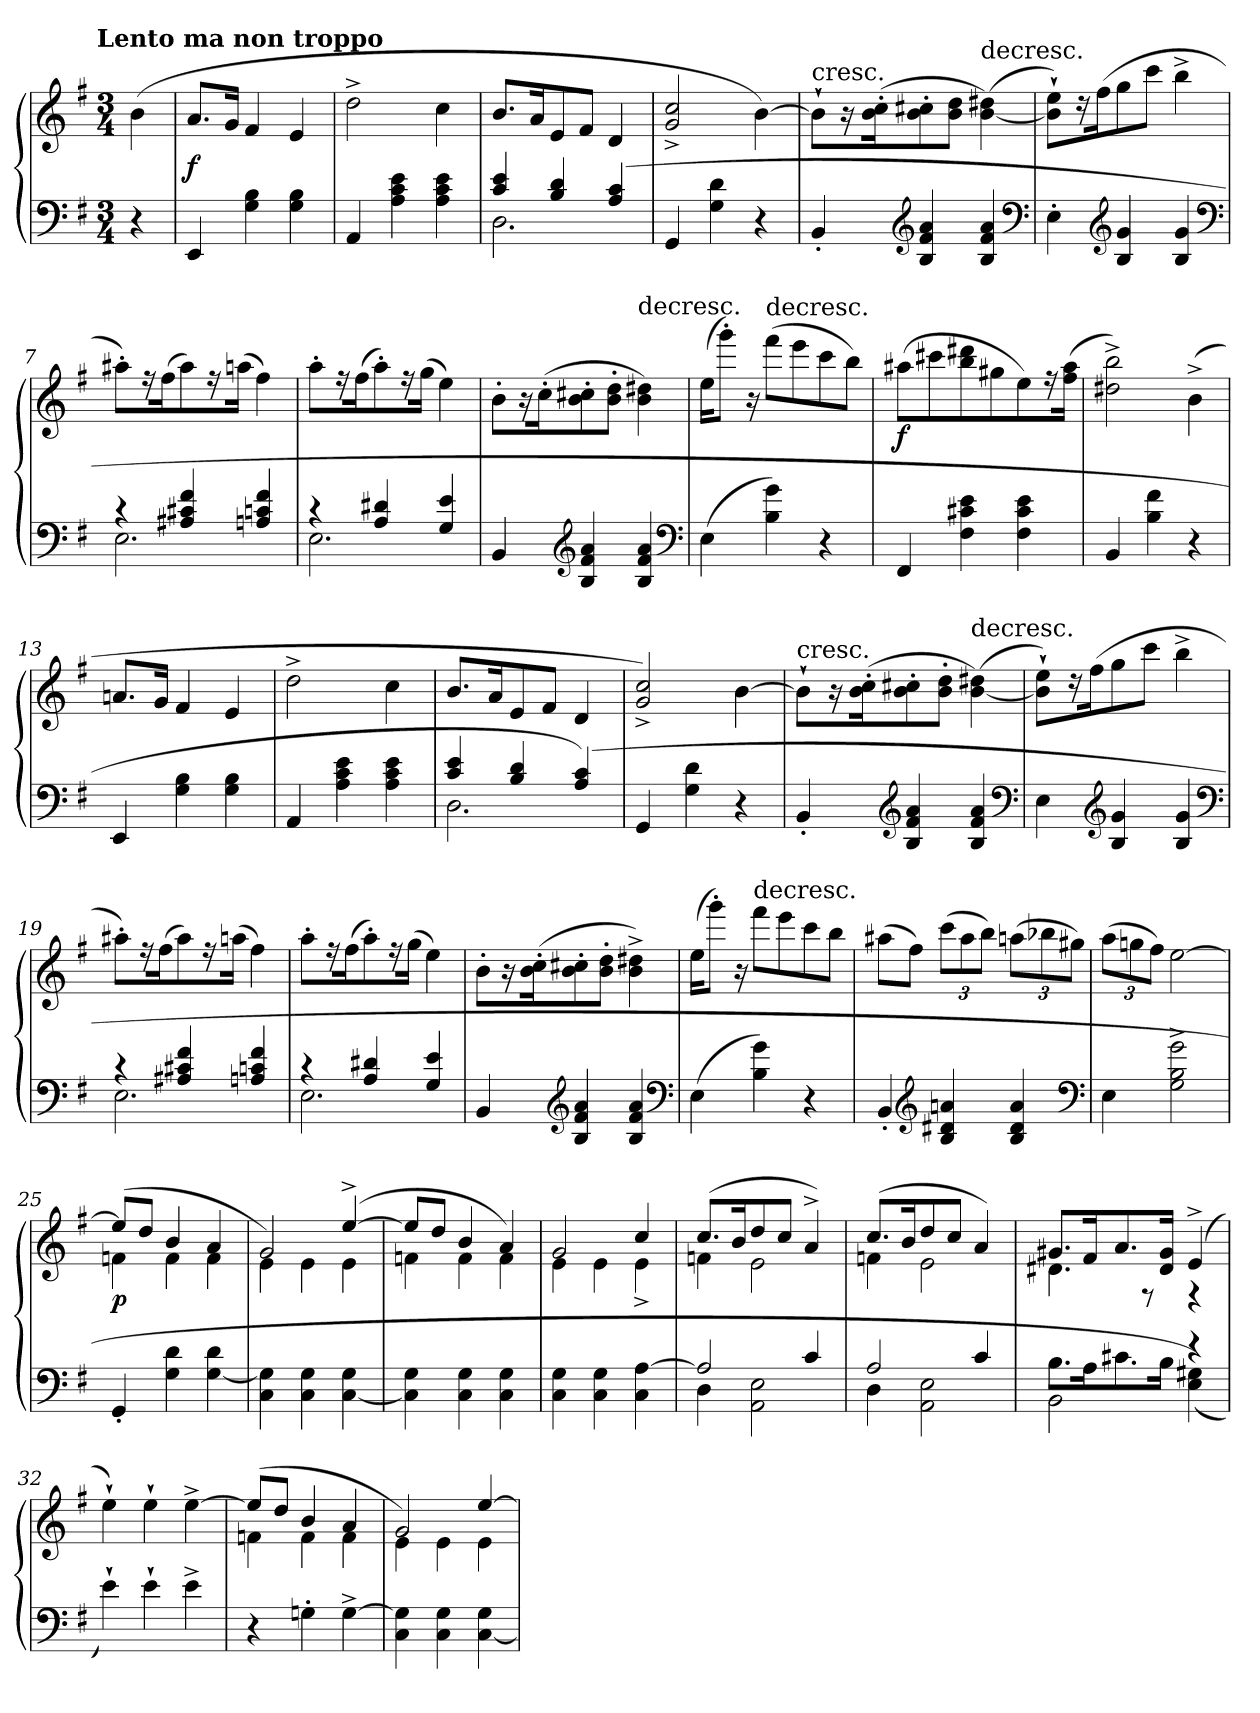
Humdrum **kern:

**kern	**kern	**dynam
*part1	*part1	*part1
*staff2	*staff1	*staff1/2
*clefF4	*clefG2	*
*k[f#]	*k[f#]	*
*e:	*e:	*
!!LO:TX:omd:t=Lento ma non troppo
*M3/4	*M3/4	*
*MM144	*MM144	*
=	=	=
4r	(4b\	.
=1	=1	=1
4EE/	8.a/L	f
.	16g/Jk	.
4G\ 4B\	4f#/	.
4G\ 4B\	4e/	.
=2	=2	=2
4AA/	2dd^\	.
4A\ 4c\ 4e\	.	.
4A\ 4c\ 4e\	4cc\	.
=3	=3	=3
*^	*	*
4c/ 4e/	2.D\	8.b/L	.
.	.	16a/K	.
4B/ 4d/	.	8e/	.
.	.	8f#/J	.
(4A/ 4c/	.	4d/	.
*v	*v	*	*
=4	=4	=4
4GG/	2g^/ 2cc^/	.
4G\ 4d\	.	.
4r	[4b\)	.
=5	=5	=5
!	!LO:TX:t=cresc.	!
4BB'/	8b`\L]	.
.	16r	.
.	(16b'\ 16cc'\K	.
*clefG2	*	*
4B/ 4f#/ 4a/	8b'\ 8cc#X'\	.
.	8b\ 8dd\J	.
!	!LO:TX:t=decresc.	!
4B/ 4f#/ 4a/	([4b\ 4dd#X\)	.
*clefF4	*	*
=6	=6	=6
4E'\	8b]`\ 8ee`\L)	.
.	16r	.
.	(16ff#\K	.
*clefG2	*	*
4B/ 4g/	8gg\	.
.	8ccc\J	.
4B/ 4g/	4bb^\	.
*clefF4	*	*
=7	=7	=7
*^	*	*
4r	2.E\	8aa#X'\L)	.
.	.	16r	.
.	.	(16ff#\K	.
4A#X/ 4c#X/ 4f#/	.	8aa#\)	.
.	.	16r	.
.	.	(16aan\Jk	.
4An/ 4cn/ 4f#/	.	4ff#\)	.
=8	=8	=8	=8
4r	2.E\	8aa'\L	.
.	.	16r	.
.	.	(16ff#\K	.
4A/ 4d#X/	.	8aa'\)	.
.	.	16r	.
.	.	(16gg\Jk	.
4G/ 4e/	.	4ee\)	.
*v	*v	*	*
=9	=9	=9
4BB/	8b'\L	.
.	16r	.
.	(16cc'\K	.
*clefG2	*	*
4B/ 4f#/ 4a/	8b'\ 8cc#X'\	.
.	8b'\ 8dd'\J	.
!	!LO:TX:t=decresc.	!
4B/ 4f#/ 4a/	4b\ 4dd#X\)	.
*clefF4	*	*
=10	=10	=10
(4E\	(16ee\KL	.
.	8ggg'\J)	.
.	16r	.
!	!LO:TX:t=decresc.	!
4B\ 4g\)	(8fff#\L	.
.	8eee\	.
4r	8ccc\	.
.	8bb\J)	.
=11	=11	=11
4FF#/	(8aa#X\L	f
.	8ccc#X\	.
4F#\ 4c#X\ 4e\	8bb\ 8ddd#X\	.
.	8gg#X\	.
4F#\ 4c#\ 4e\	8ee\)	.
.	16r	.
.	(16ff#\ 16aa#\Jk	.
=12	=12	=12
4BB/	2dd#X^\ 2bb^\)	.
4B\ 4f#\	.	.
4r	(4b^\	.
=13	=13	=13
4EE/	8.an/L	.
.	16g/Jk	.
4G\ 4B\	4f#/	.
4G\ 4B\	4e/	.
=14	=14	=14
4AA/	2dd^\	.
4A\ 4c\ 4e\	.	.
4A\ 4c\ 4e\	4cc\	.
=15	=15	=15
*^	*	*
4c/ 4e/	2.D\	8.b/L	.
.	.	16a/K	.
4B/ 4d/	.	8e/	.
.	.	8f#/J	.
(4A/ 4c/)	.	4d/	.
*v	*v	*	*
=16	=16	=16
4GG/	2g^/ 2cc^/)	.
4G\ 4d\	.	.
4r	[4b\	.
=17	=17	=17
!	!LO:TX:t=cresc.	!
4BB'/	8b`\L]	.
.	16r	.
.	(16b'\ 16cc'\K	.
*clefG2	*	*
4B/ 4f#/ 4a/	8b'\ 8cc#X'\	.
.	8b'\ 8dd'\J	.
!	!LO:TX:t=decresc.	!
4B/ 4f#/ 4a/	([4b\ 4dd#X\)	.
*clefF4	*	*
=18	=18	=18
4E\	8b]`\ 8ee`\L)	.
.	16r	.
.	(16ff#\K	.
*clefG2	*	*
4B/ 4g/	8gg\	.
.	8ccc\J	.
4B/ 4g/	4bb^\	.
*clefF4	*	*
=19	=19	=19
*^	*	*
4r	2.E\	8aa#X'\L)	.
.	.	16r	.
.	.	(16ff#\K	.
4A#X/ 4c#X/ 4f#/	.	8aa#\)	.
.	.	16r	.
.	.	(16aan\Jk	.
4An/ 4cn/ 4f#/	.	4ff#\)	.
=20	=20	=20	=20
4r	2.E\	8aa'\L	.
.	.	16r	.
.	.	(16ff#\K	.
4A/ 4d#X/	.	8aa'\)	.
.	.	16r	.
.	.	(16gg\Jk	.
4G/ 4e/	.	4ee\)	.
*v	*v	*	*
=21	=21	=21
4BB/	8b'\L	.
.	16r	.
.	(16b'\ 16cc'\K	.
*clefG2	*	*
4B/ 4f#/ 4a/	8b'\ 8cc#X'\	.
.	8b'\ 8dd'\J	.
4B/ 4f#/ 4a/	4b^\ 4dd#X^\)	.
*clefF4	*	*
=22	=22	=22
(4E\	(16ee\KL	.
.	8ggg'\J)	.
.	16r	.
!	!LO:TX:t=decresc.	!
4B\ 4g\)	8fff#\L	.
.	8eee\	.
4r	8ccc\	.
.	8bb\J	.
=23	=23	=23
4BB'/	(8aa#X\L	.
.	8ff#\J)	.
*clefG2	*	*
4B/ 4d#X/ 4an/	(12ccc\L	.
.	12aa#\	.
.	12bb\J)	.
4B/ 4d#/ 4a/	(12aan\L	.
.	12bb-X\	.
.	12gg#X\J)	.
*clefF4	*	*
=24	=24	=24
4E\	(12aa\L	.
.	12ggn\	.
.	12ff#\J)	.
2G^\ 2B^\ 2g^\	[2ee\	.
=25	=25	=25
*	*^	*
4GG'/	(8ee/L]	4fn\	p
.	8dd/J	.	.
4G\ 4d\	4b/	4f\	.
[4G\ 4d\	4a/	4f\	.
=26	=26	=26	=26
4C\ 4G]\	2g/)	4e\	.
4C\ 4G\	.	4e\	.
[4C\ 4G\	([4ee^/	4e\	.
=27	=27	=27	=27
4C]\ 4G\	8ee/L]	4fn\	.
.	8dd/J	.	.
4C\ 4G\	4b/	4f\	.
4C\ 4G\	4a/)	4f\	.
=28	=28	=28	=28
4C\ 4G\	2g/	4e\	.
4C\ 4G\	.	4e\	.
4C\ [4A\	4cc/	4e^\	.
=29	=29	=29	=29
*^	*	*	*
2A/]	4D\	(8.cc/L	4fn\	.
.	.	16b/K	.	.
.	2AA\ 2E\	8dd/	2e\	.
.	.	8cc/J	.	.
4c/	.	4a^/)	.	.
=30	=30	=30	=30	=30
2A/	4D\	(8.cc/L	4fn\	.
.	.	16b/K	.	.
.	2AA\ 2E\	8dd/	2e\	.
.	.	8cc/J	.	.
4c/	.	4a/)	.	.
=31	=31	=31	=31	=31
8.B\L	2BB\	8.g#X/L	4.d#X\	.
16A\K	.	16f#/K	.	.
8.c#X\	.	8.a/	.	.
.	.	.	8r	.
16B\Jk	.	16d#/ 16g#/Jk	.	.
4r	(4E\ 4G#X\)	(4e^/	4r	.
*v	*v	*	*	*
*	*v	*v	*
=32	=32	=32
4e`\)	4ee`\)	.
4e`\	4ee`\	.
4e^\	[4ee^\	.
=33	=33	=33
*	*^	*
4r	(8ee/L]	4fn\	.
.	8dd/J	.	.
4Gn'\	4b/	4f\	.
[4G^\	4a/	4f\	.
=34	=34	=34	=34
4C\ 4G]\	2g/)	4e\	.
4C\ 4G\	.	4e\	.
[4C\ 4G\	[4ee/	4e\	.
*	*v	*v	*
=	=	=
*-	*-	*-
